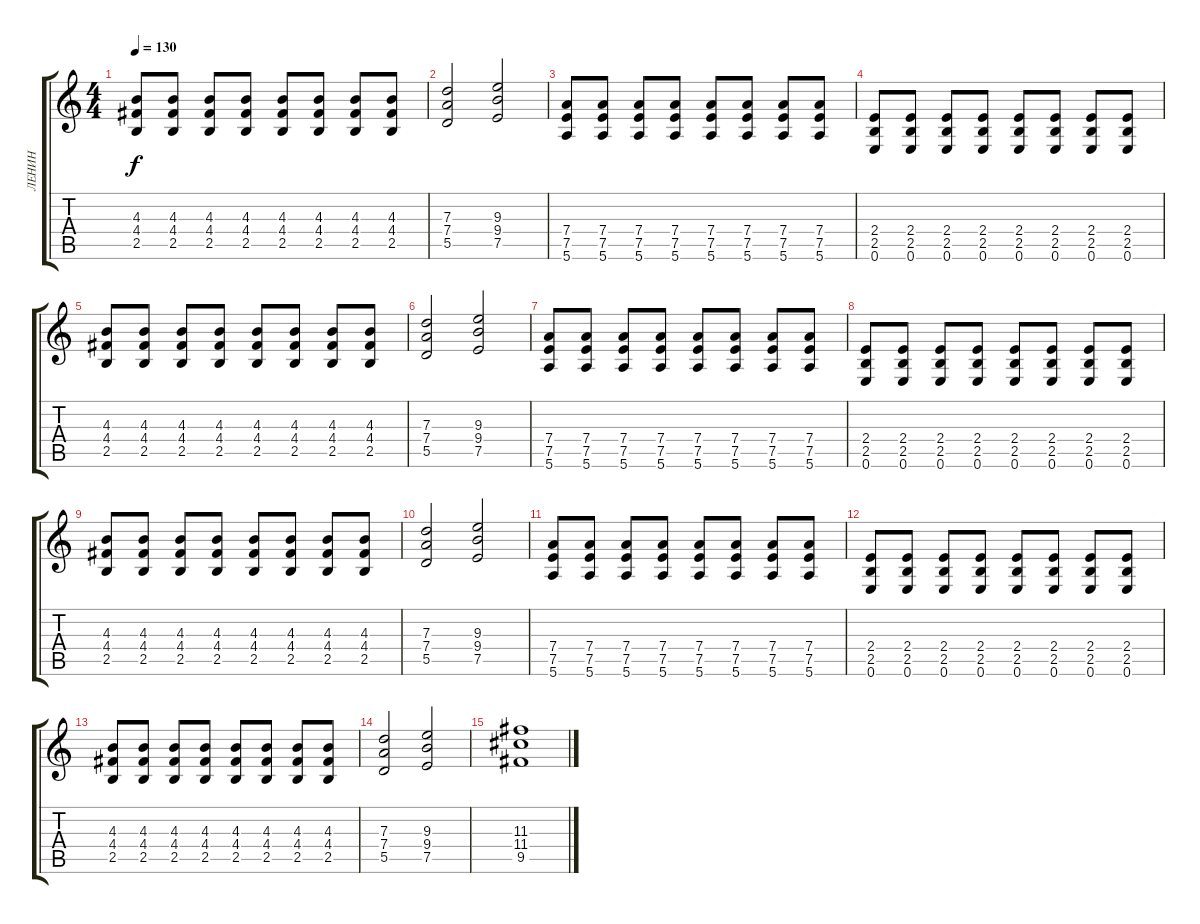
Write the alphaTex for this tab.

\track ("ЛЕНИН" "ЛЕНИН") {instrument distortionguitar}
\staff {score tabs}
\tuning (E4 B3 G3 D3 A2 E2) {hide}
\ts (4 4)
\tempo 130
\clef g2
\ks c
(4.3 4.4 2.5).8{dy f} (4.3 4.4 2.5).8 (4.3 4.4 2.5).8 (4.3 4.4 2.5).8 (4.3 4.4 2.5).8 (4.3 4.4 2.5).8 (4.3 4.4 2.5).8 (4.3 4.4 2.5).8 |
(7.3 7.4 5.5).2 (9.3 9.4 7.5).2 |
(7.4 7.5 5.6).8 (7.4 7.5 5.6).8 (7.4 7.5 5.6).8 (7.4 7.5 5.6).8 (7.4 7.5 5.6).8 (7.4 7.5 5.6).8 (7.4 7.5 5.6).8 (7.4 7.5 5.6).8 |
(2.4 2.5 0.6).8 (2.4 2.5 0.6).8 (2.4 2.5 0.6).8 (2.4 2.5 0.6).8 (2.4 2.5 0.6).8 (2.4 2.5 0.6).8 (2.4 2.5 0.6).8 (2.4 2.5 0.6).8 |
(4.3 4.4 2.5).8 (4.3 4.4 2.5).8 (4.3 4.4 2.5).8 (4.3 4.4 2.5).8 (4.3 4.4 2.5).8 (4.3 4.4 2.5).8 (4.3 4.4 2.5).8 (4.3 4.4 2.5).8 |
(7.3 7.4 5.5).2 (9.3 9.4 7.5).2 |
(7.4 7.5 5.6).8 (7.4 7.5 5.6).8 (7.4 7.5 5.6).8 (7.4 7.5 5.6).8 (7.4 7.5 5.6).8 (7.4 7.5 5.6).8 (7.4 7.5 5.6).8 (7.4 7.5 5.6).8 |
(2.4 2.5 0.6).8 (2.4 2.5 0.6).8 (2.4 2.5 0.6).8 (2.4 2.5 0.6).8 (2.4 2.5 0.6).8 (2.4 2.5 0.6).8 (2.4 2.5 0.6).8 (2.4 2.5 0.6).8 |
(4.3 4.4 2.5).8 (4.3 4.4 2.5).8 (4.3 4.4 2.5).8 (4.3 4.4 2.5).8 (4.3 4.4 2.5).8 (4.3 4.4 2.5).8 (4.3 4.4 2.5).8 (4.3 4.4 2.5).8 |
(7.3 7.4 5.5).2 (9.3 9.4 7.5).2 |
(7.4 7.5 5.6).8 (7.4 7.5 5.6).8 (7.4 7.5 5.6).8 (7.4 7.5 5.6).8 (7.4 7.5 5.6).8 (7.4 7.5 5.6).8 (7.4 7.5 5.6).8 (7.4 7.5 5.6).8 |
(2.4 2.5 0.6).8 (2.4 2.5 0.6).8 (2.4 2.5 0.6).8 (2.4 2.5 0.6).8 (2.4 2.5 0.6).8 (2.4 2.5 0.6).8 (2.4 2.5 0.6).8 (2.4 2.5 0.6).8 |
(4.3 4.4 2.5).8 (4.3 4.4 2.5).8 (4.3 4.4 2.5).8 (4.3 4.4 2.5).8 (4.3 4.4 2.5).8 (4.3 4.4 2.5).8 (4.3 4.4 2.5).8 (4.3 4.4 2.5).8 |
(7.3 7.4 5.5).2 (9.3 9.4 7.5).2 |
(11.3 11.4 9.5).1
